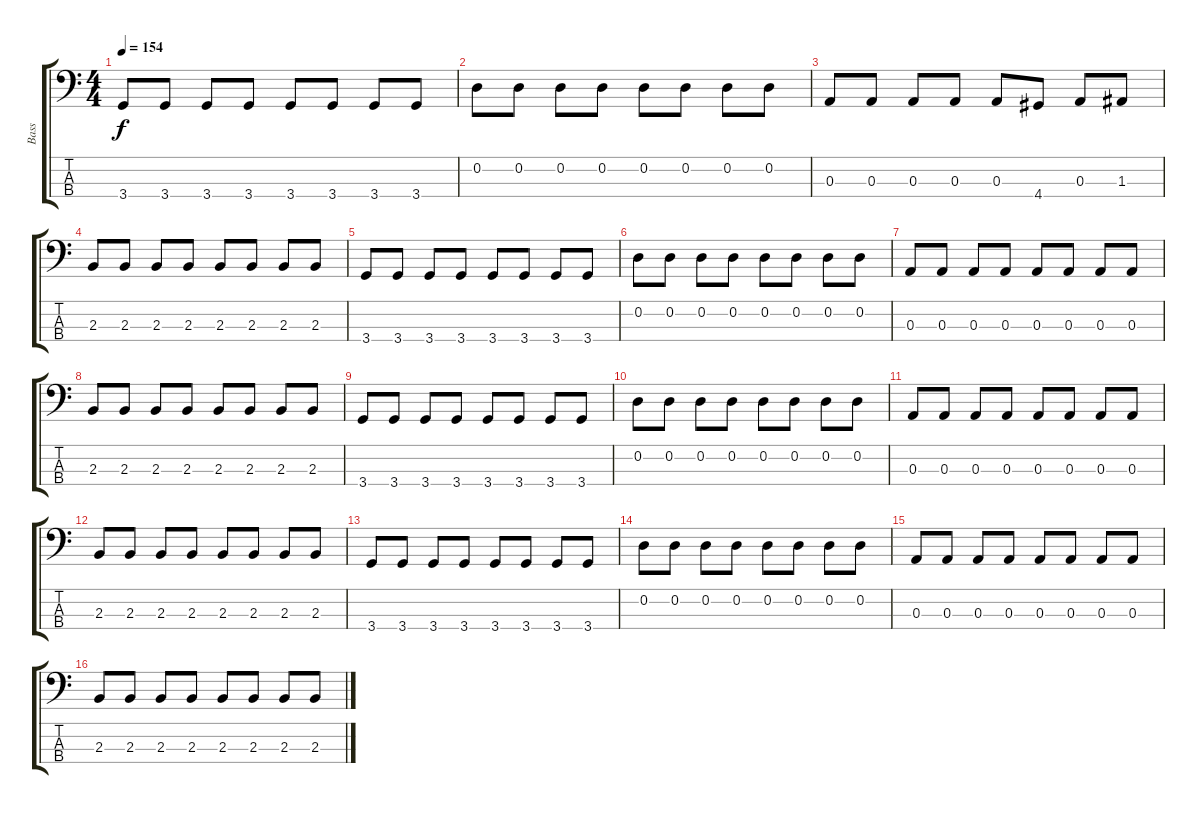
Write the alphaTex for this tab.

\track ("Bass" "Bass") {instrument electricbassfinger}
\staff {score tabs}
\tuning (G2 D2 A1 E1) {hide}
\ts (4 4)
\tempo 154
\clef f4
\ks c
3.4.8{dy f} 3.4.8 3.4.8 3.4.8 3.4.8 3.4.8 3.4.8 3.4.8 |
0.2.8 0.2.8 0.2.8 0.2.8 0.2.8 0.2.8 0.2.8 0.2.8 |
0.3.8 0.3.8 0.3.8 0.3.8 0.3.8 4.4.8 0.3.8 1.3.8 |
2.3.8 2.3.8 2.3.8 2.3.8 2.3.8 2.3.8 2.3.8 2.3.8 |
3.4.8 3.4.8 3.4.8 3.4.8 3.4.8 3.4.8 3.4.8 3.4.8 |
0.2.8 0.2.8 0.2.8 0.2.8 0.2.8 0.2.8 0.2.8 0.2.8 |
0.3.8 0.3.8 0.3.8 0.3.8 0.3.8 0.3.8 0.3.8 0.3.8 |
2.3.8 2.3.8 2.3.8 2.3.8 2.3.8 2.3.8 2.3.8 2.3.8 |
3.4.8 3.4.8 3.4.8 3.4.8 3.4.8 3.4.8 3.4.8 3.4.8 |
0.2.8 0.2.8 0.2.8 0.2.8 0.2.8 0.2.8 0.2.8 0.2.8 |
0.3.8 0.3.8 0.3.8 0.3.8 0.3.8 0.3.8 0.3.8 0.3.8 |
2.3.8 2.3.8 2.3.8 2.3.8 2.3.8 2.3.8 2.3.8 2.3.8 |
3.4.8 3.4.8 3.4.8 3.4.8 3.4.8 3.4.8 3.4.8 3.4.8 |
0.2.8 0.2.8 0.2.8 0.2.8 0.2.8 0.2.8 0.2.8 0.2.8 |
0.3.8 0.3.8 0.3.8 0.3.8 0.3.8 0.3.8 0.3.8 0.3.8 |
2.3.8 2.3.8 2.3.8 2.3.8 2.3.8 2.3.8 2.3.8 2.3.8
